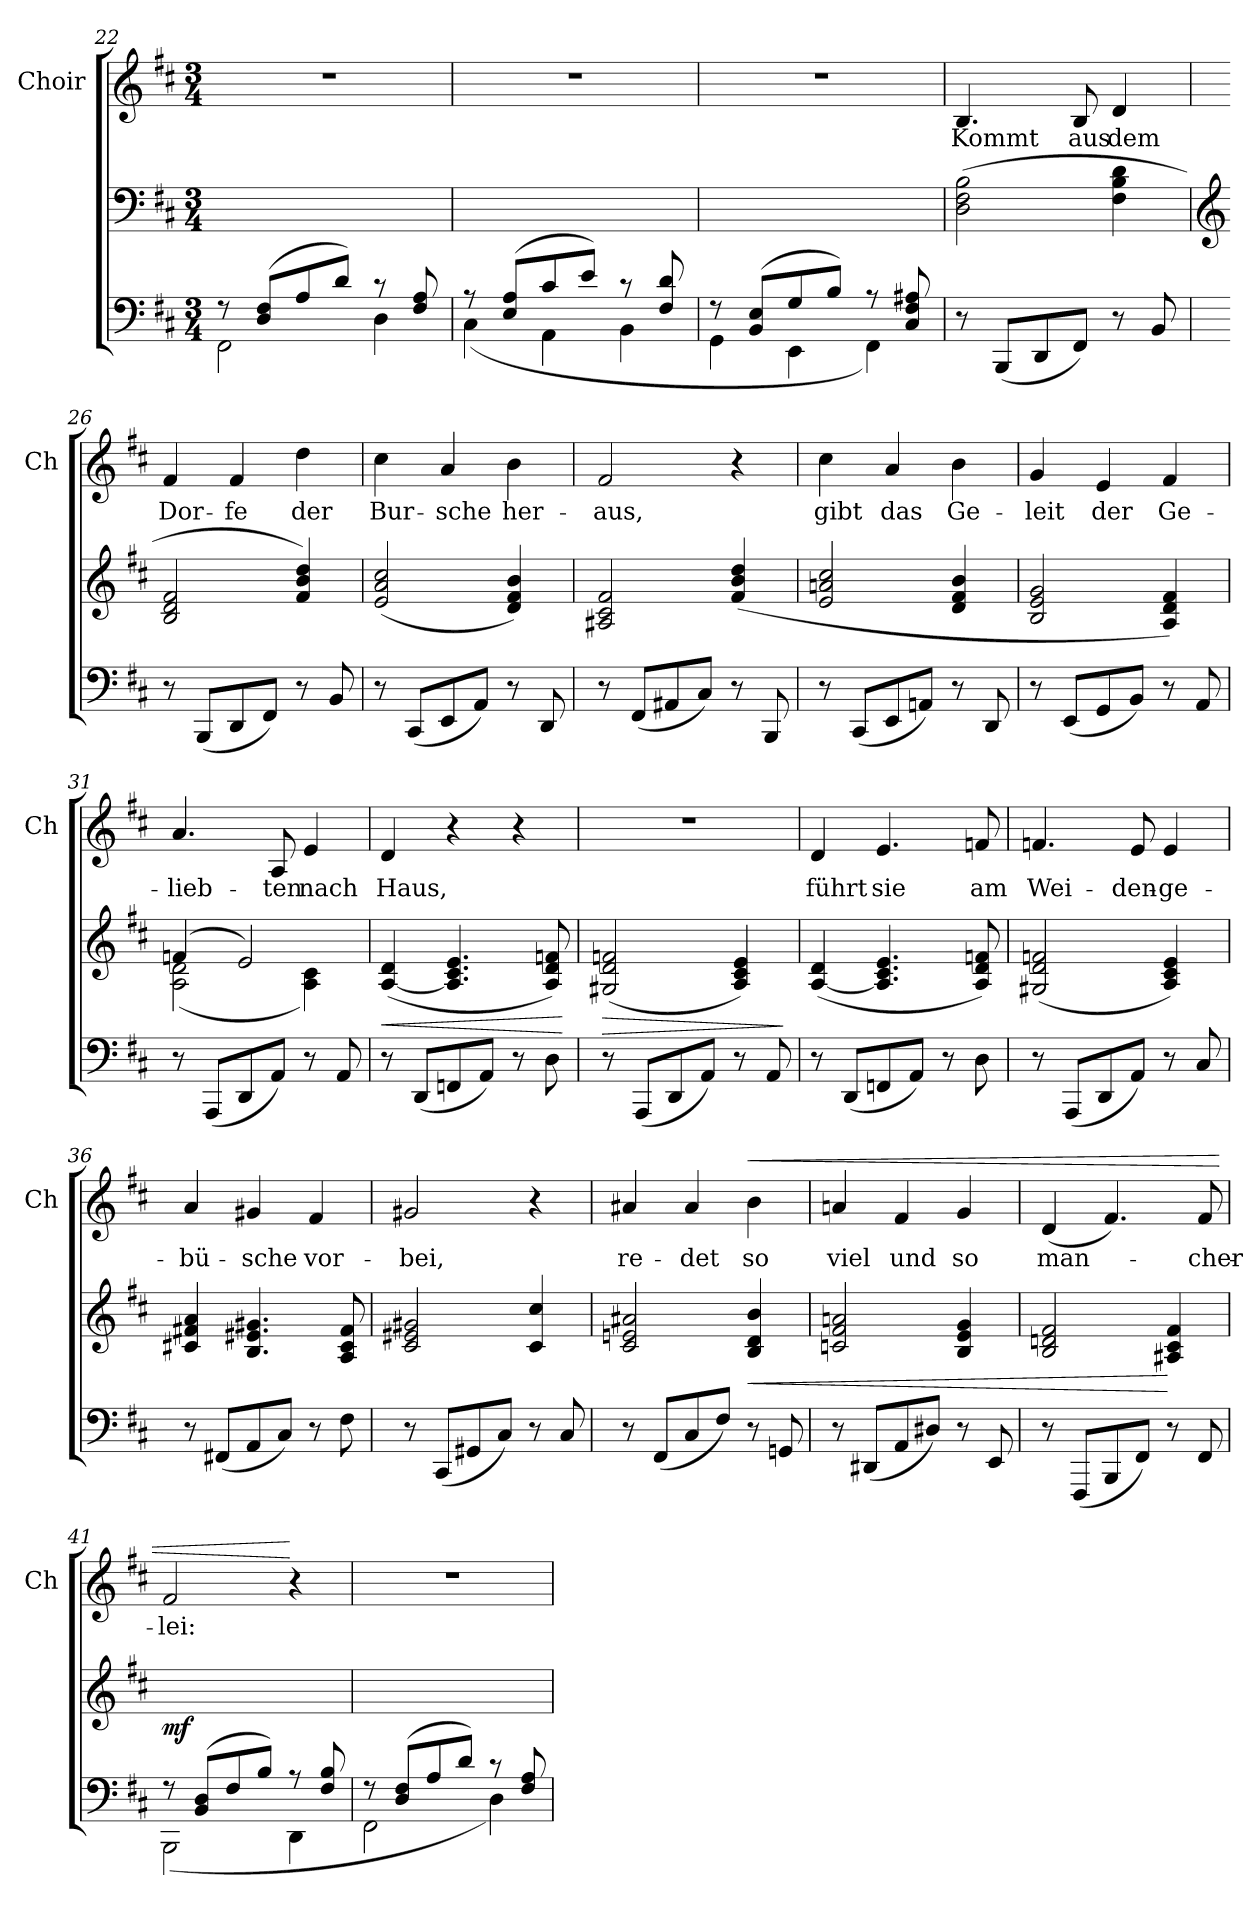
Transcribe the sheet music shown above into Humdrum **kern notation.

**kern	**kern	**dynam	**kern	**text	**dynam
*part2	*part2	*part2	*part1	*part1	*part1
*staff3	*staff2	*staff2/3	*staff1	*staff1	*staff1
*	*	*	*I"Choir	*	*
*	*	*	*I'Ch	*	*
!!LO:LB:g=z
*clefF4	*clefF4	*	*clefG2	*	*
*k[f#c#]	*k[f#c#]	*	*k[f#c#]	*	*
*M3/4	*M3/4	*	*M3/4	*	*
=22	=22	=22	=22	=22	=22
*^	*	*	*	*	*
8r	2FF#\	4ryy	.	2.r	.	.
(8D/ 8F#/L	.	.	.	.	.	.
8A/	.	2ryy	.	.	.	.
8d/J)	.	.	.	.	.	.
8r	4D\	.	.	.	.	.
8F#/ 8A/	.	.	.	.	.	.
=23	=23	=23	=23	=23	=23	=23
8r	(4C#\	4ryy	.	2.r	.	.
(8E/ 8A/L	.	.	.	.	.	.
8c#/	4AA\	2ryy	.	.	.	.
8e/J)	.	.	.	.	.	.
8r	4BB\	.	.	.	.	.
8F#/ 8d/	.	.	.	.	.	.
=24	=24	=24	=24	=24	=24	=24
8r	4GG\	4ryy	.	2.r	.	.
(8BB/ 8E/L	.	.	.	.	.	.
8G/	4EE\	2ryy	.	.	.	.
8B/J)	.	.	.	.	.	.
8r	4FF#\)	.	.	.	.	.
8C#/ 8F#/ 8A#X/	.	.	.	.	.	.
*v	*v	*	*	*	*	*
=25	=25	=25	=25	=25	=25
8r	(2D\ 2F#\ 2B\	.	4.B/	Kommt	.
(8BBB/L	.	.	.	.	.
8DD/	.	.	.	.	.
8FF#/J)	.	.	8B/	aus	.
8r	4F#\ 4B\ 4d\	.	4d/	dem	.
8BB/	.	.	.	.	.
!!LO:LB:g=z
=26	=26	=26	=26	=26	=26
*	*clefG2	*	*	*	*
8r	2B/ 2d/ 2f#/	.	4f#/	Dor-	.
(8BBB/L	.	.	.	.	.
8DD/	.	.	4f#/	-fe	.
8FF#/J)	.	.	.	.	.
8r	4f#/ 4b/ 4dd/)	.	4dd\	der	.
8BB/	.	.	.	.	.
=27	=27	=27	=27	=27	=27
8r	(2e/ 2a/ 2cc#/	.	4cc#\	Bur-	.
(8CC#/L	.	.	.	.	.
8EE/	.	.	4a/	-sche	.
8AA/J)	.	.	.	.	.
8r	4d/ 4f#/ 4b/)	.	4b\	her-	.
8DD/	.	.	.	.	.
=28	=28	=28	=28	=28	=28
8r	2A#X/ 2c#/ 2f#/	.	2f#/	-aus,	.
(8FF#/L	.	.	.	.	.
8AA#X/	.	.	.	.	.
8C#/J)	.	.	.	.	.
8r	(4f#/ 4b/ 4dd/	.	4r	.	.
8BBB/	.	.	.	.	.
=29	=29	=29	=29	=29	=29
8r	2e/ 2an/ 2cc#/	.	4cc#\	gibt	.
(8CC#/L	.	.	.	.	.
8EE/	.	.	4a/	das	.
8AAn/J)	.	.	.	.	.
8r	4d/ 4f#/ 4b/	.	4b\	Ge-	.
8DD/	.	.	.	.	.
=30	=30	=30	=30	=30	=30
8r	2B/ 2e/ 2g/	.	4g/	-leit	.
(8EE/L	.	.	.	.	.
8GG/	.	.	4e/	der	.
8BB/J)	.	.	.	.	.
8r	4A/ 4d/ 4f#/)	.	4f#/	Ge-	.
8AA/	.	.	.	.	.
!!LO:LB:g=z
=31	=31	=31	=31	=31	=31
*	*^	*	*	*	*
8r	(4fn/	(2A\ 2d\	.	4.a/	-lieb-	.
(8AAA/L	.	.	.	.	.	.
8DD/	2e/)	.	.	.	.	.
8AA/J)	.	.	.	8A/	-ten	.
8r	.	4A\ 4c#\)	.	4e/	nach	.
8AA/	.	.	.	.	.	.
*	*v	*v	*	*	*	*
=32	=32	=32	=32	=32	=32
!	!	!LO:HP:b	!	!	!
8r	([4A/ 4d/	<	4d/	Haus,	.
(8DD/L	.	.	.	.	.
8FFn/	4.A]/ 4.c#/ 4.e/	.	4r	.	.
8AA/J)	.	.	.	.	.
8r	.	.	4r	.	.
8D\	8A/ 8d/ 8fn/)	.	.	.	.
.	.	[	.	.	.
=33	=33	=33	=33	=33	=33
!	!	!LO:HP:b	!	!	!
8r	(2G#X/ 2d/ 2fn/	>	2.r	.	.
(8AAA/L	.	.	.	.	.
8DD/	.	.	.	.	.
8AA/J)	.	.	.	.	.
8r	4A/ 4c#/ 4e/)	.	.	.	.
8AA/	.	.	.	.	.
.	.	]	.	.	.
=34	=34	=34	=34	=34	=34
8r	([4A/ 4d/	.	4d/	führt	.
(8DD/L	.	.	.	.	.
8FFn/	4.A]/ 4.c#/ 4.e/	.	4.e/	sie	.
8AA/J)	.	.	.	.	.
8r	.	.	.	.	.
8D\	8A/ 8d/ 8fn/)	.	8fn/	am	.
=35	=35	=35	=35	=35	=35
8r	(2G#X/ 2d/ 2fn/	.	4.fn/	Wei-	.
(8AAA/L	.	.	.	.	.
8DD/	.	.	.	.	.
8AA/J)	.	.	8e/	-den-	.
8r	4A/ 4c#/ 4e/)	.	4e/	-ge-	.
8C#/	.	.	.	.	.
=36	=36	=36	=36	=36	=36
8r	4c#X/ 4f#X/ 4a/	.	4a/	-bü-	.
(8FF#X/L	.	.	.	.	.
8AA/	4.B/ 4.e#X/ 4.g#X/	.	4g#X/	-sche	.
8C#/J)	.	.	.	.	.
8r	.	.	4f#/	vor-	.
8F#\	8A/ 8c#/ 8f#/	.	.	.	.
!!LO:PB:g=z
=37	=37	=37	=37	=37	=37
8r	2c#/ 2e#X/ 2g#X/	.	2g#X/	-bei,	.
(8CC#/L	.	.	.	.	.
8GG#X/	.	.	.	.	.
8C#/J)	.	.	.	.	.
8r	4c#/ 4cc#/	.	4r	.	.
8C#/	.	.	.	.	.
=38	=38	=38	=38	=38	=38
8r	2c#/ 2en/ 2a#X/	.	4a#X/	re-	.
(8FF#/L	.	.	.	.	.
8C#/	.	.	4a#/	-det	.
8F#/J)	.	.	.	.	.
!	!	!LO:HP:b	!	!	!LO:HP:a
8r	4B/ 4d/ 4b/	<	4b\	so	<
8GGn/	.	.	.	.	.
=39	=39	=39	=39	=39	=39
8r	2cn/ 2f#/ 2an/	.	4an/	viel	.
(8DD#X/L	.	.	.	.	.
8AA/	.	.	4f#/	und	.
8D#X/J)	.	.	.	.	.
8r	4B/ 4e/ 4g/	.	4g/	so	.
8EE/	.	.	.	.	.
=40	=40	=40	=40	=40	=40
8r	2B/ 2dn/ 2f#/	.	(4d/	man-	.
(8FFF#/L	.	.	.	.	.
8BBB/	.	.	4.f#/)	.	.
8FF#/J)	.	.	.	.	.
8r	4A#X/ 4c#/ 4f#/	[	.	.	.
8FF#/	.	.	8f#/	-cher-	.
=41	=41	=41	=41	=41	=41
*^	*	*	*	*	*
!	!	!	!LO:DY:b	!	!	!
8r	(2BBB\	4ryy	mf	2f#/	-lei:	.
(8BB/ 8D/L	.	.	.	.	.	.
8F#/	.	2ryy	.	.	.	.
8B/J)	.	.	.	.	.	.
8r	4DD\	.	.	4r	.	[
8F#/ 8B/	.	.	.	.	.	.
!!LO:LB:g=z
=42	=42	=42	=42	=42	=42	=42
8r	2FF#\	4ryy	.	2.r	.	.
(8D/ 8F#/L	.	.	.	.	.	.
8A/	.	2ryy	.	.	.	.
8d/J)	.	.	.	.	.	.
8r	4D\)	.	.	.	.	.
8F#/ 8A/	.	.	.	.	.	.
*v	*v	*	*	*	*	*
=	=	=	=	=	=
*-	*-	*-	*-	*-	*-
